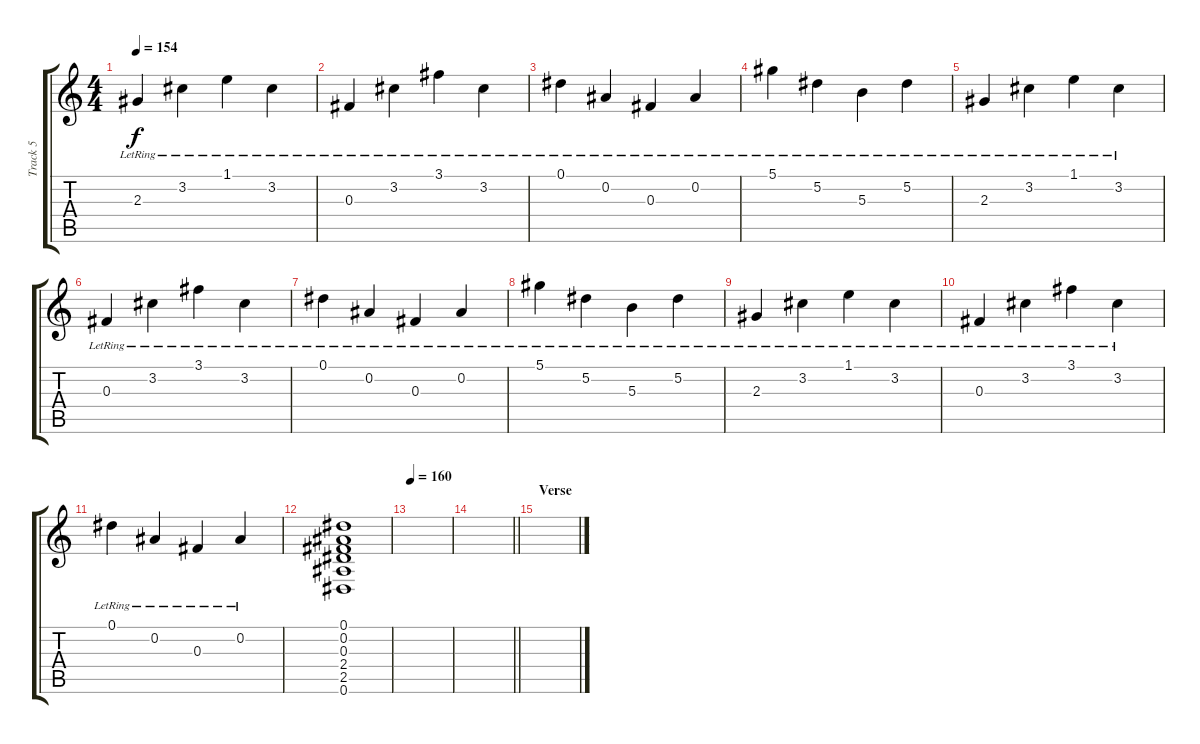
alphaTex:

\track ("Track 5" "Track 5") {instrument overdrivenguitar}
\staff {score tabs}
\tuning (Eb4 Bb3 Gb3 Db3 Ab2 Eb2) {hide}
\ts (4 4)
\tempo 154
\clef g2
\ks c
2.3{lr}.4{dy f} 3.2{lr}.4 1.1{lr}.4 3.2{lr}.4 |
0.3{lr}.4 3.2{lr}.4 3.1{lr}.4 3.2{lr}.4 |
0.1{lr}.4 0.2{lr}.4 0.3{lr}.4 0.2{lr}.4 |
5.1{lr}.4 5.2{lr}.4 5.3{lr}.4 5.2{lr}.4 |
2.3{lr}.4 3.2{lr}.4 1.1{lr}.4 3.2{lr}.4 |
0.3{lr}.4 3.2{lr}.4 3.1{lr}.4 3.2{lr}.4 |
0.1{lr}.4 0.2{lr}.4 0.3{lr}.4 0.2{lr}.4 |
5.1{lr}.4 5.2{lr}.4 5.3{lr}.4 5.2{lr}.4 |
2.3{lr}.4 3.2{lr}.4 1.1{lr}.4 3.2{lr}.4 |
0.3{lr}.4 3.2{lr}.4 3.1{lr}.4 3.2{lr}.4 |
0.1{lr}.4 0.2{lr}.4 0.3{lr}.4 0.2{lr}.4 |
(0.1 0.2 0.3 2.4 2.5 0.6).1 |
\tempo 160
|
\barLineRight lightlight
|
\section ("" "Verse")
